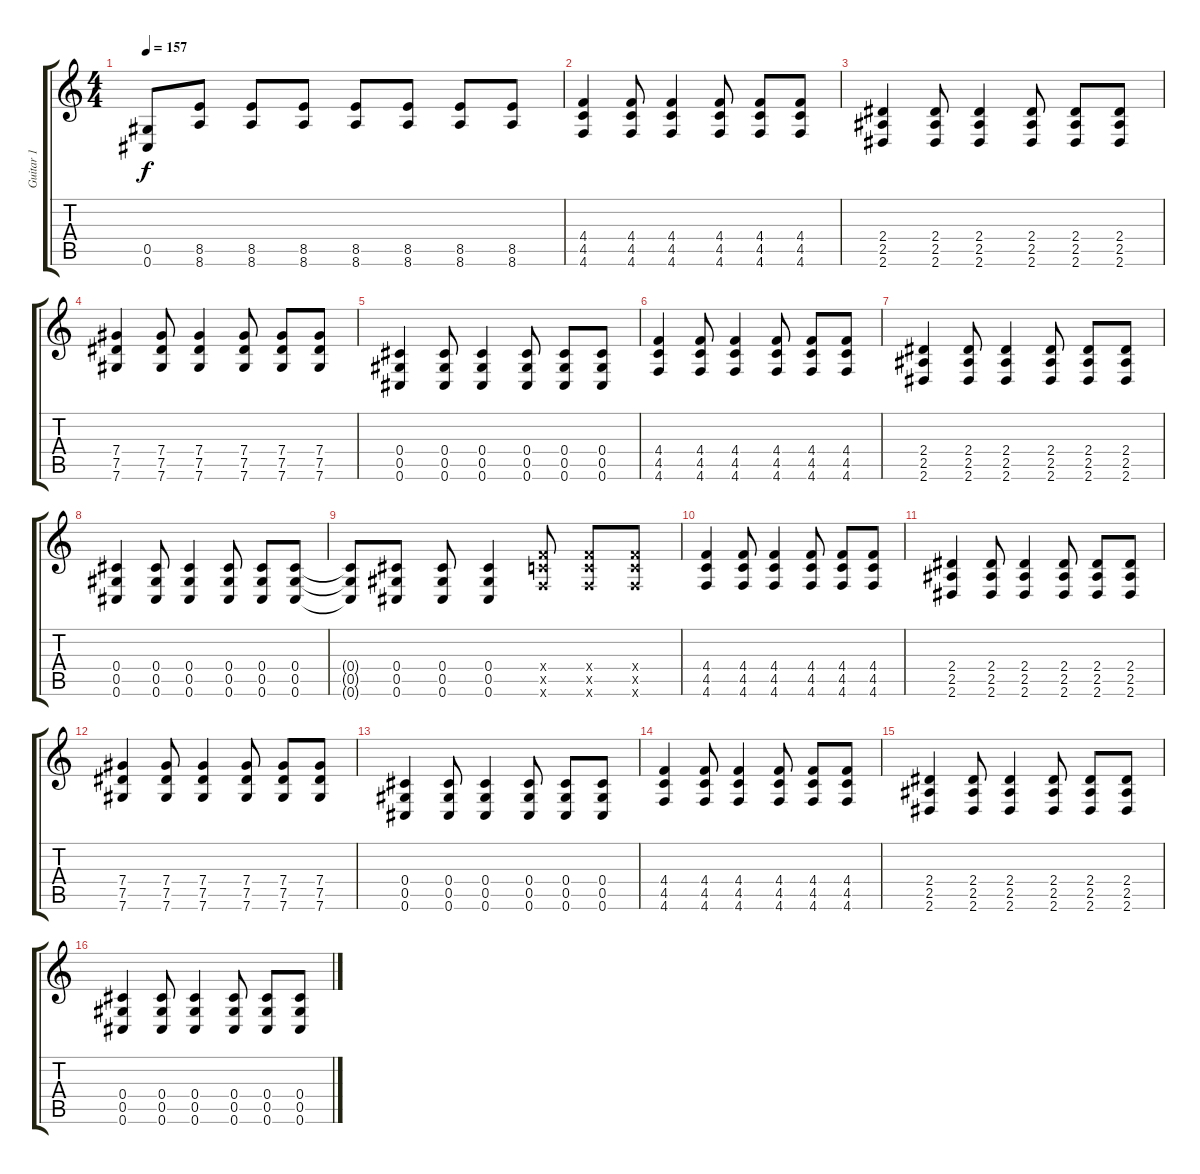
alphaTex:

\track ("Guitar 1" "Guitar 1") {instrument overdrivenguitar}
\staff {score tabs}
\tuning (Eb4 Bb3 Gb3 Db3 Ab2 Db2) {hide}
\ts (4 4)
\tempo 157
\clef g2
\ks c
(0.5{t} 0.6{t}).8{dy f} (8.5 8.6).8 (8.5 8.6).8 (8.5 8.6).8 (8.5 8.6).8 (8.5 8.6).8 (8.5 8.6).8 (8.5 8.6).8 |
(4.4 4.5 4.6).4 (4.4 4.5 4.6).8 (4.4 4.5 4.6).4 (4.4 4.5 4.6).8 (4.4 4.5 4.6).8 (4.4 4.5 4.6).8 |
(2.4 2.5 2.6).4 (2.4 2.5 2.6).8 (2.4 2.5 2.6).4 (2.4 2.5 2.6).8 (2.4 2.5 2.6).8 (2.4 2.5 2.6).8 |
(7.4 7.5 7.6).4 (7.4 7.5 7.6).8 (7.4 7.5 7.6).4 (7.4 7.5 7.6).8 (7.4 7.5 7.6).8 (7.4 7.5 7.6).8 |
(0.4 0.5 0.6).4 (0.4 0.5 0.6).8 (0.4 0.5 0.6).4 (0.4 0.5 0.6).8 (0.4 0.5 0.6).8 (0.4 0.5 0.6).8 |
(4.4 4.5 4.6).4 (4.4 4.5 4.6).8 (4.4 4.5 4.6).4 (4.4 4.5 4.6).8 (4.4 4.5 4.6).8 (4.4 4.5 4.6).8 |
(2.4 2.5 2.6).4 (2.4 2.5 2.6).8 (2.4 2.5 2.6).4 (2.4 2.5 2.6).8 (2.4 2.5 2.6).8 (2.4 2.5 2.6).8 |
(0.4 0.5 0.6).4 (0.4 0.5 0.6).8 (0.4 0.5 0.6).4 (0.4 0.5 0.6).8 (0.4 0.5 0.6).8 (0.4 0.5 0.6).8 |
(0.4{t} 0.5{t} 0.6{t}).8 (0.4 0.5 0.6).8 (0.4 0.5 0.6).8 (0.4 0.5 0.6).4 (4.4{x} 4.5{x} 4.6{x}).8 (4.4{x} 4.5{x} 4.6{x}).8 (4.4{x} 4.5{x} 4.6{x}).8 |
(4.4 4.5 4.6).4 (4.4 4.5 4.6).8 (4.4 4.5 4.6).4 (4.4 4.5 4.6).8 (4.4 4.5 4.6).8 (4.4 4.5 4.6).8 |
(2.4 2.5 2.6).4 (2.4 2.5 2.6).8 (2.4 2.5 2.6).4 (2.4 2.5 2.6).8 (2.4 2.5 2.6).8 (2.4 2.5 2.6).8 |
(7.4 7.5 7.6).4 (7.4 7.5 7.6).8 (7.4 7.5 7.6).4 (7.4 7.5 7.6).8 (7.4 7.5 7.6).8 (7.4 7.5 7.6).8 |
(0.4 0.5 0.6).4 (0.4 0.5 0.6).8 (0.4 0.5 0.6).4 (0.4 0.5 0.6).8 (0.4 0.5 0.6).8 (0.4 0.5 0.6).8 |
(4.4 4.5 4.6).4 (4.4 4.5 4.6).8 (4.4 4.5 4.6).4 (4.4 4.5 4.6).8 (4.4 4.5 4.6).8 (4.4 4.5 4.6).8 |
(2.4 2.5 2.6).4 (2.4 2.5 2.6).8 (2.4 2.5 2.6).4 (2.4 2.5 2.6).8 (2.4 2.5 2.6).8 (2.4 2.5 2.6).8 |
(0.4 0.5 0.6).4 (0.4 0.5 0.6).8 (0.4 0.5 0.6).4 (0.4 0.5 0.6).8 (0.4 0.5 0.6).8 (0.4 0.5 0.6).8
